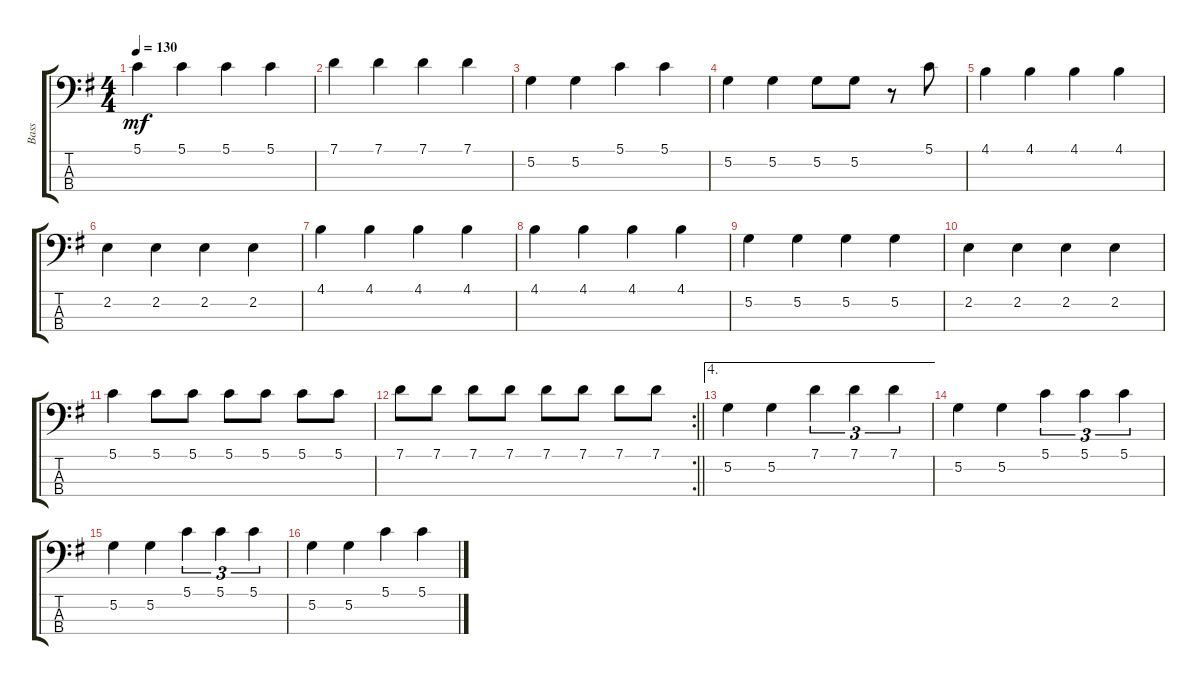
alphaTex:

\track ("Bass" "Bass") {instrument electricbassfinger}
\staff {score tabs}
\tuning (G2 D2 A1 E1) {hide}
\ts (4 4)
\tempo 130
\clef f4
\ks g
5.1.4{dy mf} 5.1.4 5.1.4 5.1.4 |
7.1.4 7.1.4 7.1.4 7.1.4 |
5.2.4 5.2.4 5.1.4 5.1.4 |
5.2.4 5.2.4 5.2.8 5.2.8 r.8 5.1.8 |
4.1.4 4.1.4 4.1.4 4.1.4 |
2.2.4 2.2.4 2.2.4 2.2.4 |
4.1.4 4.1.4 4.1.4 4.1.4 |
4.1.4 4.1.4 4.1.4 4.1.4 |
5.2.4 5.2.4 5.2.4 5.2.4 |
2.2.4 2.2.4 2.2.4 2.2.4 |
5.1.4 5.1.8 5.1.8 5.1.8 5.1.8 5.1.8 5.1.8 |
\rc 2
\barLineRight lightlight
7.1.8 7.1.8 7.1.8 7.1.8 7.1.8 7.1.8 7.1.8 7.1.8 |
\ae 4
5.2.4 5.2.4 7.1.4{tu (3 2)} 7.1.4{tu (3 2)} 7.1.4{tu (3 2)} |
5.2.4 5.2.4 5.1.4{tu (3 2)} 5.1.4{tu (3 2)} 5.1.4{tu (3 2)} |
5.2.4 5.2.4 5.1.4{tu (3 2)} 5.1.4{tu (3 2)} 5.1.4{tu (3 2)} |
5.2.4 5.2.4 5.1.4 5.1.4
